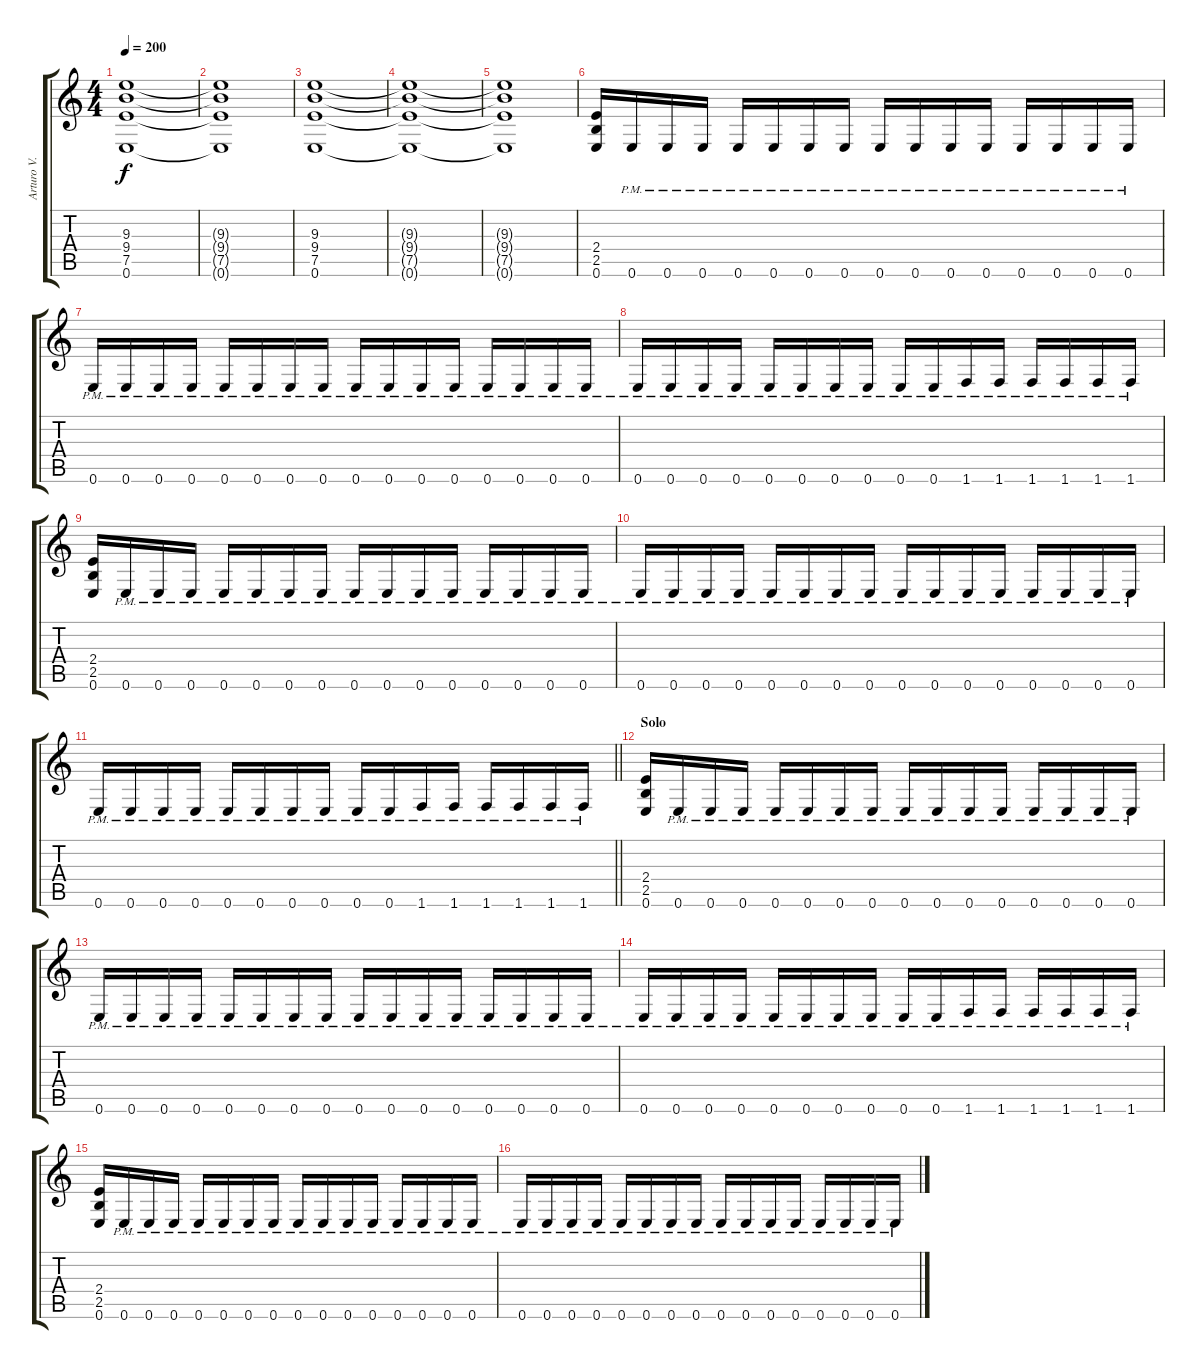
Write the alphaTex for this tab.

\track ("Arturo V." "Arturo V.") {instrument overdrivenguitar}
\staff {score tabs}
\tuning (E4 B3 G3 D3 A2 E2) {hide}
\ts (4 4)
\tempo 200
\clef g2
\ks c
(9.3{t} 9.4{t} 7.5{t} 0.6{t}).1{dy f} |
(9.3{t} 9.4{t} 7.5{t} 0.6{t}).1 |
(9.3 9.4 7.5 0.6).1 |
(9.3{t} 9.4{t} 7.5{t} 0.6{t}).1 |
(9.3{t} 9.4{t} 7.5{t} 0.6{t}).1 |
(2.4 2.5 0.6).16 0.6{pm}.16 0.6{pm}.16 0.6{pm}.16 0.6{pm}.16 0.6{pm}.16 0.6{pm}.16 0.6{pm}.16 0.6{pm}.16 0.6{pm}.16 0.6{pm}.16 0.6{pm}.16 0.6{pm}.16 0.6{pm}.16 0.6{pm}.16 0.6{pm}.16 |
0.6{pm}.16 0.6{pm}.16 0.6{pm}.16 0.6{pm}.16 0.6{pm}.16 0.6{pm}.16 0.6{pm}.16 0.6{pm}.16 0.6{pm}.16 0.6{pm}.16 0.6{pm}.16 0.6{pm}.16 0.6{pm}.16 0.6{pm}.16 0.6{pm}.16 0.6{pm}.16 |
0.6{pm}.16 0.6{pm}.16 0.6{pm}.16 0.6{pm}.16 0.6{pm}.16 0.6{pm}.16 0.6{pm}.16 0.6{pm}.16 0.6{pm}.16 0.6{pm}.16 1.6{pm}.16 1.6{pm}.16 1.6{pm}.16 1.6{pm}.16 1.6{pm}.16 1.6{pm}.16 |
(2.4 2.5 0.6).16 0.6{pm}.16 0.6{pm}.16 0.6{pm}.16 0.6{pm}.16 0.6{pm}.16 0.6{pm}.16 0.6{pm}.16 0.6{pm}.16 0.6{pm}.16 0.6{pm}.16 0.6{pm}.16 0.6{pm}.16 0.6{pm}.16 0.6{pm}.16 0.6{pm}.16 |
0.6{pm}.16 0.6{pm}.16 0.6{pm}.16 0.6{pm}.16 0.6{pm}.16 0.6{pm}.16 0.6{pm}.16 0.6{pm}.16 0.6{pm}.16 0.6{pm}.16 0.6{pm}.16 0.6{pm}.16 0.6{pm}.16 0.6{pm}.16 0.6{pm}.16 0.6{pm}.16 |
\barLineRight lightlight
0.6{pm}.16 0.6{pm}.16 0.6{pm}.16 0.6{pm}.16 0.6{pm}.16 0.6{pm}.16 0.6{pm}.16 0.6{pm}.16 0.6{pm}.16 0.6{pm}.16 1.6{pm}.16 1.6{pm}.16 1.6{pm}.16 1.6{pm}.16 1.6{pm}.16 1.6{pm}.16 |
\section ("" "Solo")
(2.4 2.5 0.6).16 0.6{pm}.16 0.6{pm}.16 0.6{pm}.16 0.6{pm}.16 0.6{pm}.16 0.6{pm}.16 0.6{pm}.16 0.6{pm}.16 0.6{pm}.16 0.6{pm}.16 0.6{pm}.16 0.6{pm}.16 0.6{pm}.16 0.6{pm}.16 0.6{pm}.16 |
0.6{pm}.16 0.6{pm}.16 0.6{pm}.16 0.6{pm}.16 0.6{pm}.16 0.6{pm}.16 0.6{pm}.16 0.6{pm}.16 0.6{pm}.16 0.6{pm}.16 0.6{pm}.16 0.6{pm}.16 0.6{pm}.16 0.6{pm}.16 0.6{pm}.16 0.6{pm}.16 |
0.6{pm}.16 0.6{pm}.16 0.6{pm}.16 0.6{pm}.16 0.6{pm}.16 0.6{pm}.16 0.6{pm}.16 0.6{pm}.16 0.6{pm}.16 0.6{pm}.16 1.6{pm}.16 1.6{pm}.16 1.6{pm}.16 1.6{pm}.16 1.6{pm}.16 1.6{pm}.16 |
(2.4 2.5 0.6).16 0.6{pm}.16 0.6{pm}.16 0.6{pm}.16 0.6{pm}.16 0.6{pm}.16 0.6{pm}.16 0.6{pm}.16 0.6{pm}.16 0.6{pm}.16 0.6{pm}.16 0.6{pm}.16 0.6{pm}.16 0.6{pm}.16 0.6{pm}.16 0.6{pm}.16 |
0.6{pm}.16 0.6{pm}.16 0.6{pm}.16 0.6{pm}.16 0.6{pm}.16 0.6{pm}.16 0.6{pm}.16 0.6{pm}.16 0.6{pm}.16 0.6{pm}.16 0.6{pm}.16 0.6{pm}.16 0.6{pm}.16 0.6{pm}.16 0.6{pm}.16 0.6{pm}.16
